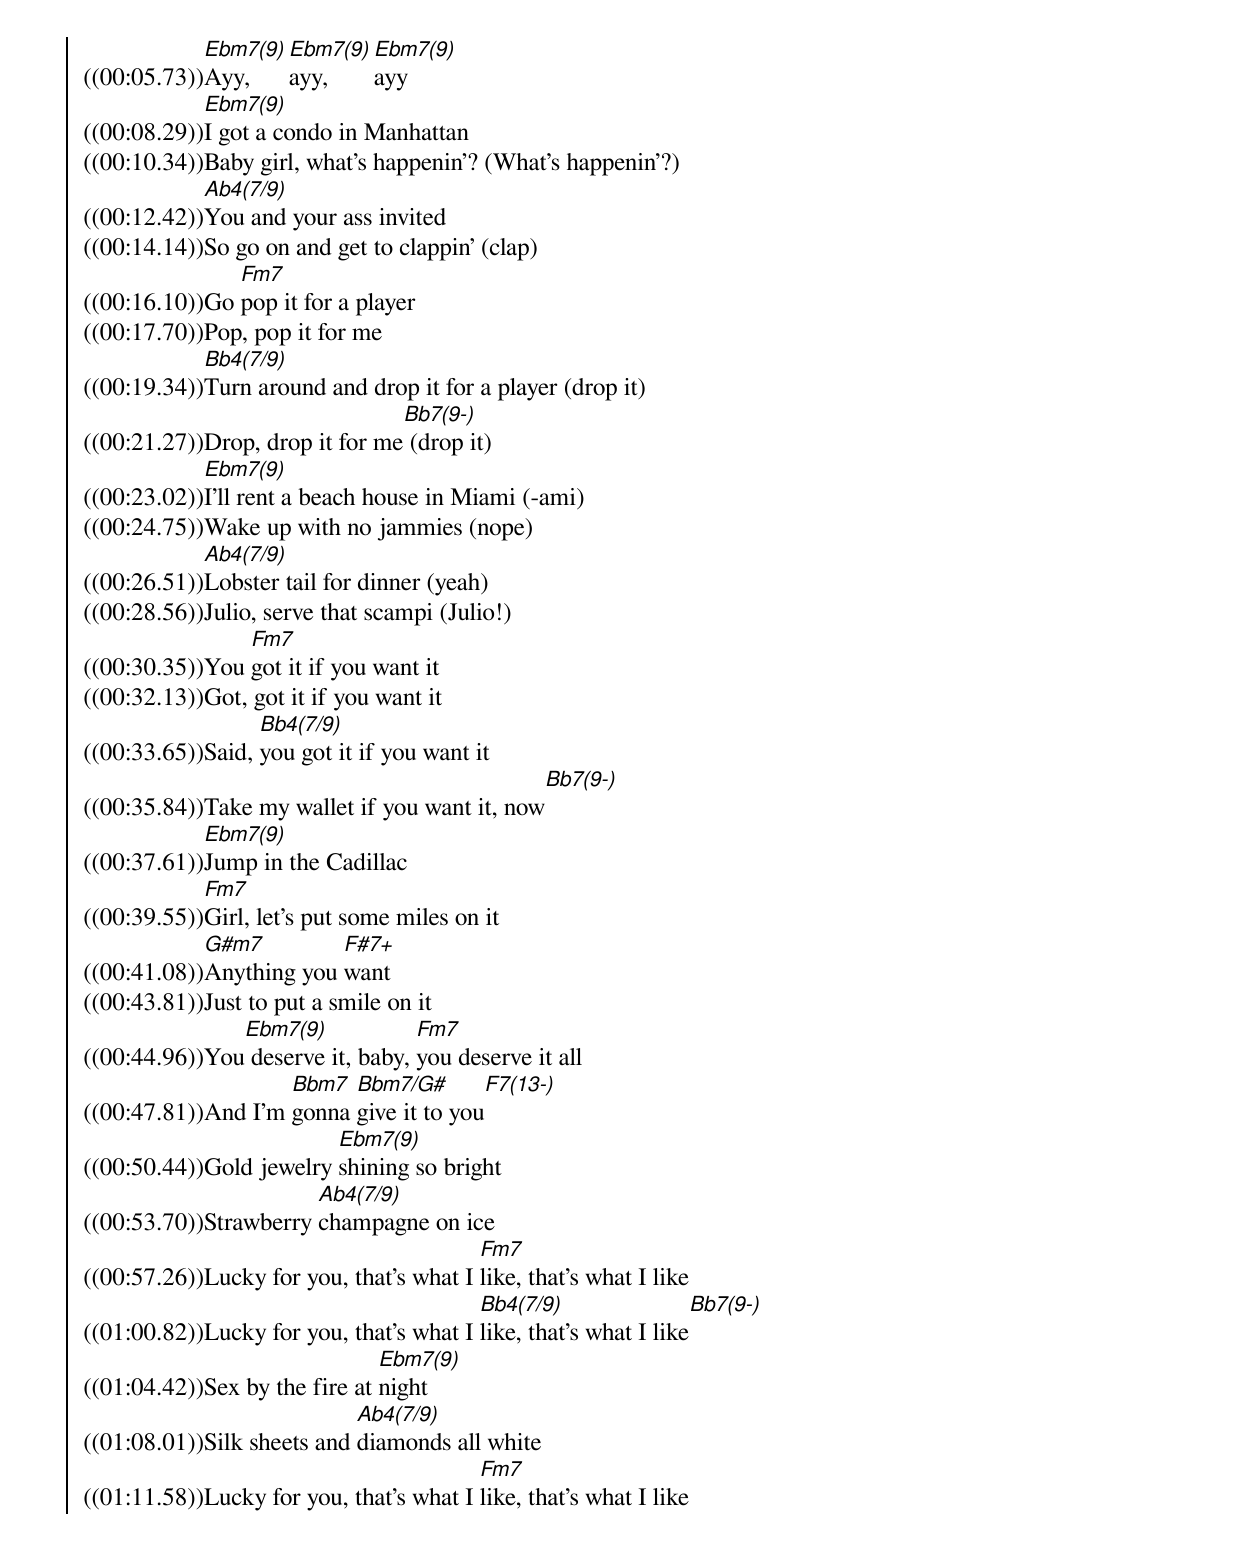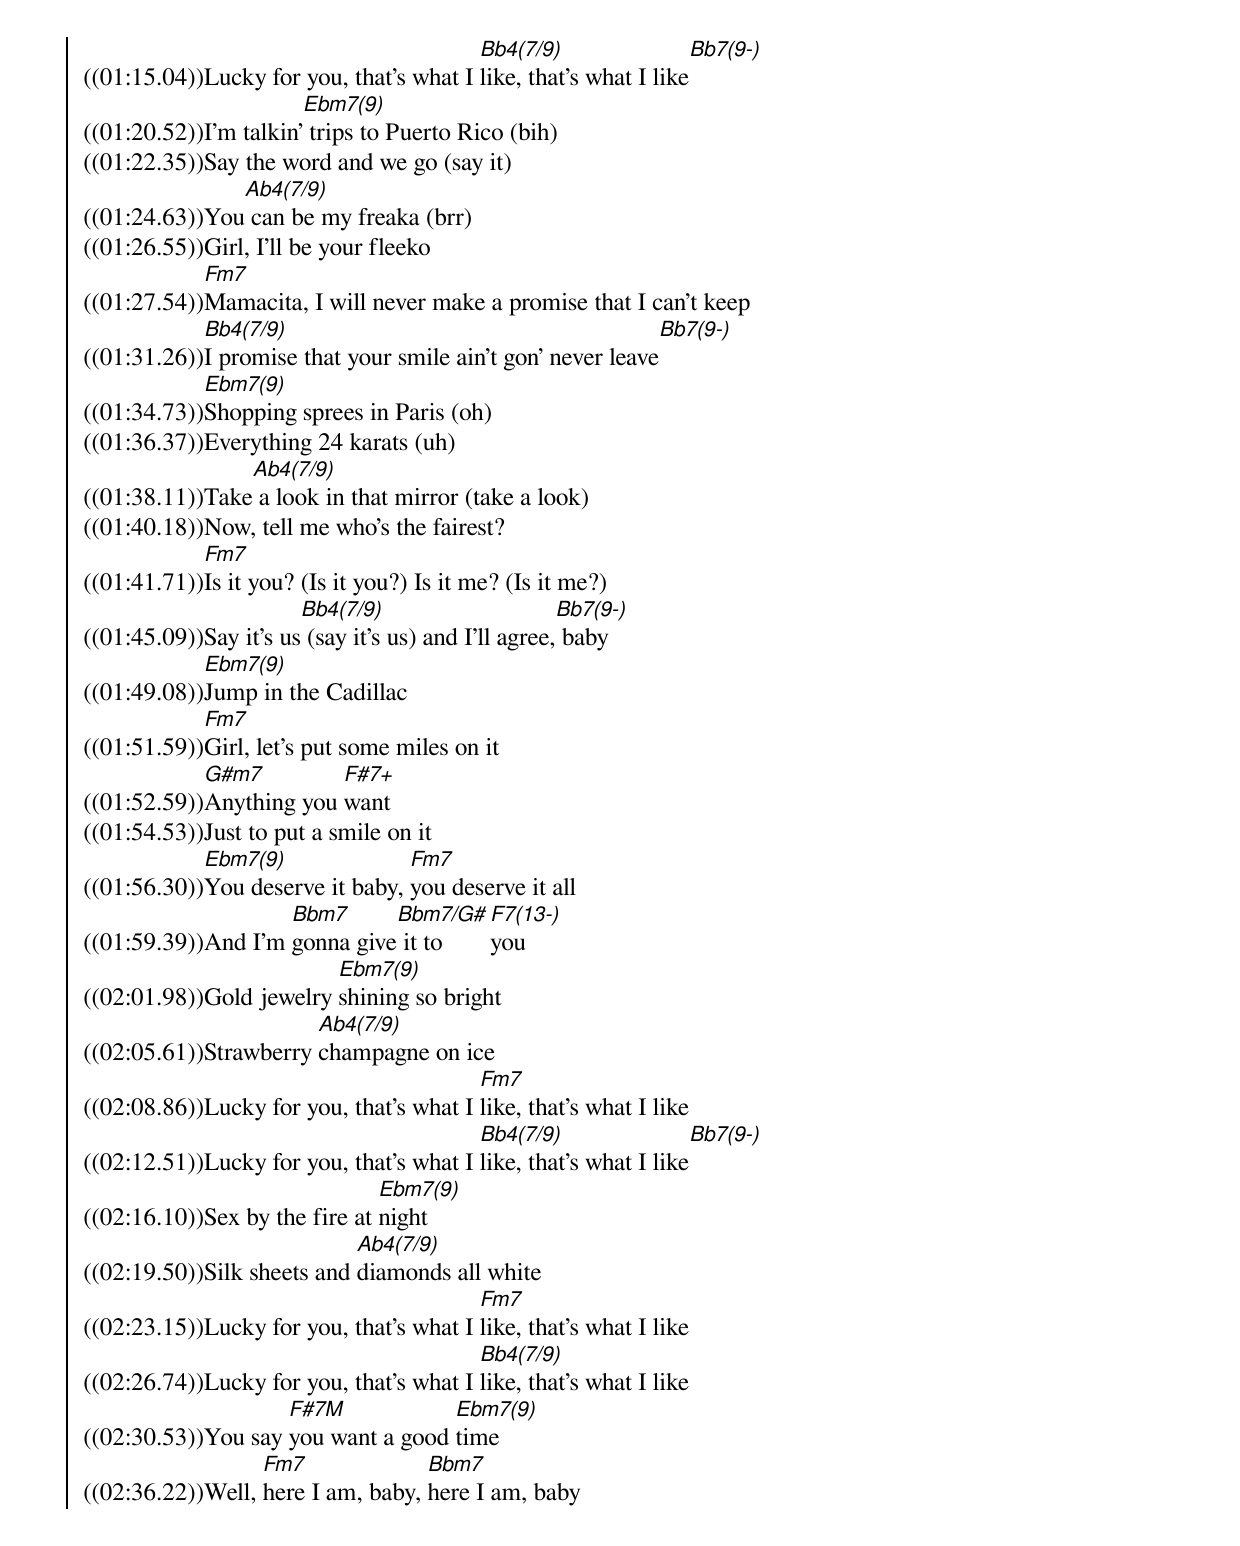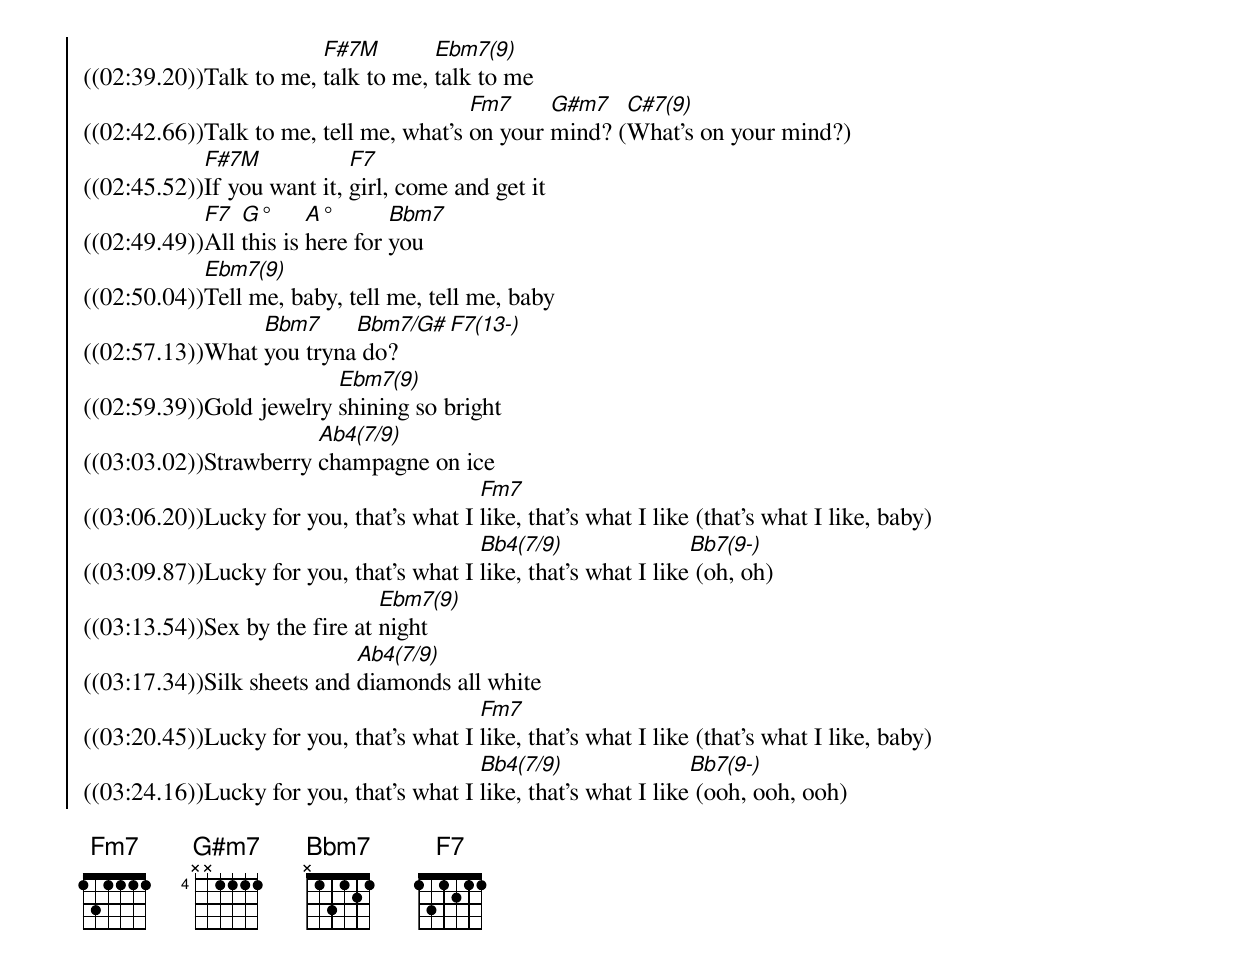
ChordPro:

{soc}
((00:05.73))[Ebm7(9)]Ayy, [Ebm7(9)]ayy, [Ebm7(9)]ayy
((00:08.29))[Ebm7(9)]I got a condo in Manhattan
((00:10.34))Baby girl, what's happenin'? (What's happenin'?)
((00:12.42))[Ab4(7/9)]You and your ass invited
((00:14.14))So go on and get to clappin' (clap)
((00:16.10))Go [Fm7]pop it for a player
((00:17.70))Pop, pop it for me
((00:19.34))[Bb4(7/9)]Turn around and drop it for a player (drop it)
((00:21.27))Drop, drop it for me[Bb7(9-)] (drop it)
((00:23.02))[Ebm7(9)]I'll rent a beach house in Miami (-ami)
((00:24.75))Wake up with no jammies (nope)
((00:26.51))[Ab4(7/9)]Lobster tail for dinner (yeah)
((00:28.56))Julio, serve that scampi (Julio!)
((00:30.35))You [Fm7]got it if you want it
((00:32.13))Got, got it if you want it
((00:33.65))Said, [Bb4(7/9)]you got it if you want it
((00:35.84))Take my wallet if you want it, now[Bb7(9-)]
((00:37.61))[Ebm7(9)]Jump in the Cadillac
((00:39.55))[Fm7]Girl, let's put some miles on it
((00:41.08))[G#m7]Anything you [F#7+]want
((00:43.81))Just to put a smile on it
((00:44.96))You[Ebm7(9)] deserve it, baby, [Fm7]you deserve it all
((00:47.81))And I'm [Bbm7]gonna [Bbm7/G#]give it to you[F7(13-)]
((00:50.44))Gold jewelry [Ebm7(9)]shining so bright
((00:53.70))Strawberry [Ab4(7/9)]champagne on ice
((00:57.26))Lucky for you, that's what I [Fm7]like, that's what I like
((01:00.82))Lucky for you, that's what I [Bb4(7/9)]like, that's what I like[Bb7(9-)]
((01:04.42))Sex by the fire at [Ebm7(9)]night
((01:08.01))Silk sheets and [Ab4(7/9)]diamonds all white
((01:11.58))Lucky for you, that's what I [Fm7]like, that's what I like
((01:15.04))Lucky for you, that's what I [Bb4(7/9)]like, that's what I like[Bb7(9-)]
((01:20.52))I'm talkin'[Ebm7(9)] trips to Puerto Rico (bih)
((01:22.35))Say the word and we go (say it)
((01:24.63))You[Ab4(7/9)] can be my freaka (brr)
((01:26.55))Girl, I'll be your fleeko
((01:27.54))[Fm7]Mamacita, I will never make a promise that I can't keep
((01:31.26))[Bb4(7/9)]I promise that your smile ain't gon' never leave[Bb7(9-)]
((01:34.73))[Ebm7(9)]Shopping sprees in Paris (oh)
((01:36.37))Everything 24 karats (uh)
((01:38.11))Take[Ab4(7/9)] a look in that mirror (take a look)
((01:40.18))Now, tell me who's the fairest?
((01:41.71))[Fm7]Is it you? (Is it you?) Is it me? (Is it me?)
((01:45.09))Say it's us[Bb4(7/9)] (say it's us) and I'll agree,[Bb7(9-)] baby
((01:49.08))[Ebm7(9)]Jump in the Cadillac
((01:51.59))[Fm7]Girl, let's put some miles on it
((01:52.59))[G#m7]Anything you [F#7+]want
((01:54.53))Just to put a smile on it
((01:56.30))[Ebm7(9)]You deserve it baby, [Fm7]you deserve it all
((01:59.39))And I'm [Bbm7]gonna give[Bbm7/G#] it to [F7(13-)]you
((02:01.98))Gold jewelry [Ebm7(9)]shining so bright
((02:05.61))Strawberry [Ab4(7/9)]champagne on ice
((02:08.86))Lucky for you, that's what I [Fm7]like, that's what I like
((02:12.51))Lucky for you, that's what I [Bb4(7/9)]like, that's what I like[Bb7(9-)]
((02:16.10))Sex by the fire at [Ebm7(9)]night
((02:19.50))Silk sheets and [Ab4(7/9)]diamonds all white
((02:23.15))Lucky for you, that's what I [Fm7]like, that's what I like
((02:26.74))Lucky for you, that's what I [Bb4(7/9)]like, that's what I like
((02:30.53))You say [F#7M]you want a good [Ebm7(9)]time
((02:36.22))Well, [Fm7]here I am, baby, [Bbm7]here I am, baby
((02:39.20))Talk to me, [F#7M]talk to me, [Ebm7(9)]talk to me
((02:42.66))Talk to me, tell me, what's [Fm7]on your [G#m7]mind? ([C#7(9)]What's on your mind?)
((02:45.52))[F#7M]If you want it, [F7]girl, come and get it
((02:49.49))[F7]All [G°]this is [A°]here for [Bbm7]you
((02:50.04))[Ebm7(9)]Tell me, baby, tell me, tell me, baby
((02:57.13))What [Bbm7]you tryna[Bbm7/G#] do?[F7(13-)]
((02:59.39))Gold jewelry [Ebm7(9)]shining so bright
((03:03.02))Strawberry [Ab4(7/9)]champagne on ice
((03:06.20))Lucky for you, that's what I [Fm7]like, that's what I like (that's what I like, baby)
((03:09.87))Lucky for you, that's what I [Bb4(7/9)]like, that's what I like[Bb7(9-)] (oh, oh)
((03:13.54))Sex by the fire at [Ebm7(9)]night
((03:17.34))Silk sheets and [Ab4(7/9)]diamonds all white
((03:20.45))Lucky for you, that's what I [Fm7]like, that's what I like (that's what I like, baby)
((03:24.16))Lucky for you, that's what I [Bb4(7/9)]like, that's what I like[Bb7(9-)] (ooh, ooh, ooh)

{eoc}
